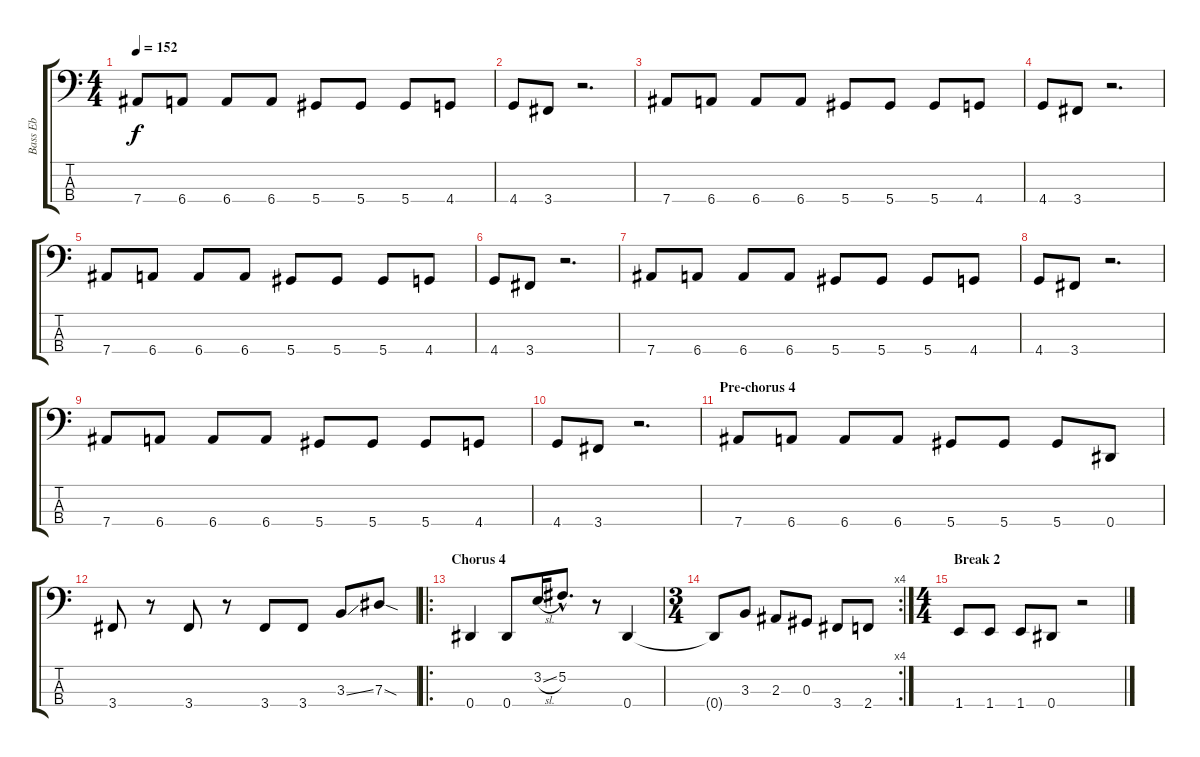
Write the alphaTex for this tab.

\track ("Bass Eb" "Bass Eb") {instrument electricbasspick}
\staff {score tabs}
\tuning (Gb2 Db2 Ab1 Eb1) {hide}
\ts (4 4)
\tempo 152
\clef f4
\ks c
7.4.8{dy f} 6.4.8 6.4.8 6.4.8 5.4.8 5.4.8 5.4.8 4.4.8 |
4.4.8 3.4.8 r.2{d} |
7.4.8 6.4.8 6.4.8 6.4.8 5.4.8 5.4.8 5.4.8 4.4.8 |
4.4.8 3.4.8 r.2{d} |
7.4.8 6.4.8 6.4.8 6.4.8 5.4.8 5.4.8 5.4.8 4.4.8 |
4.4.8 3.4.8 r.2{d} |
7.4.8 6.4.8 6.4.8 6.4.8 5.4.8 5.4.8 5.4.8 4.4.8 |
4.4.8 3.4.8 r.2{d} |
7.4.8 6.4.8 6.4.8 6.4.8 5.4.8 5.4.8 5.4.8 4.4.8 |
4.4.8 3.4.8 r.2{d} |
\section ("" "Pre-chorus 4")
7.4.8 6.4.8 6.4.8 6.4.8 5.4.8 5.4.8 5.4.8 0.4.8 |
3.4.8 r.8 3.4.8 r.8 3.4.8 3.4.8 3.3{ss}.8 7.3{sod}.8 |
\ro
\section ("" "Chorus 4")
0.4.4 0.4.8 3.2{sl}.16 5.2{hac}.8{d} r.8 0.4.4 |
\rc 4
\ts (3 4)
0.4{t}.8 3.3.8 2.3.8 0.3.8 3.4.8 2.4.8 |
\ts (4 4)
\section ("" "Break 2")
1.4.8 1.4.8 1.4.8 0.4.8 r.2
